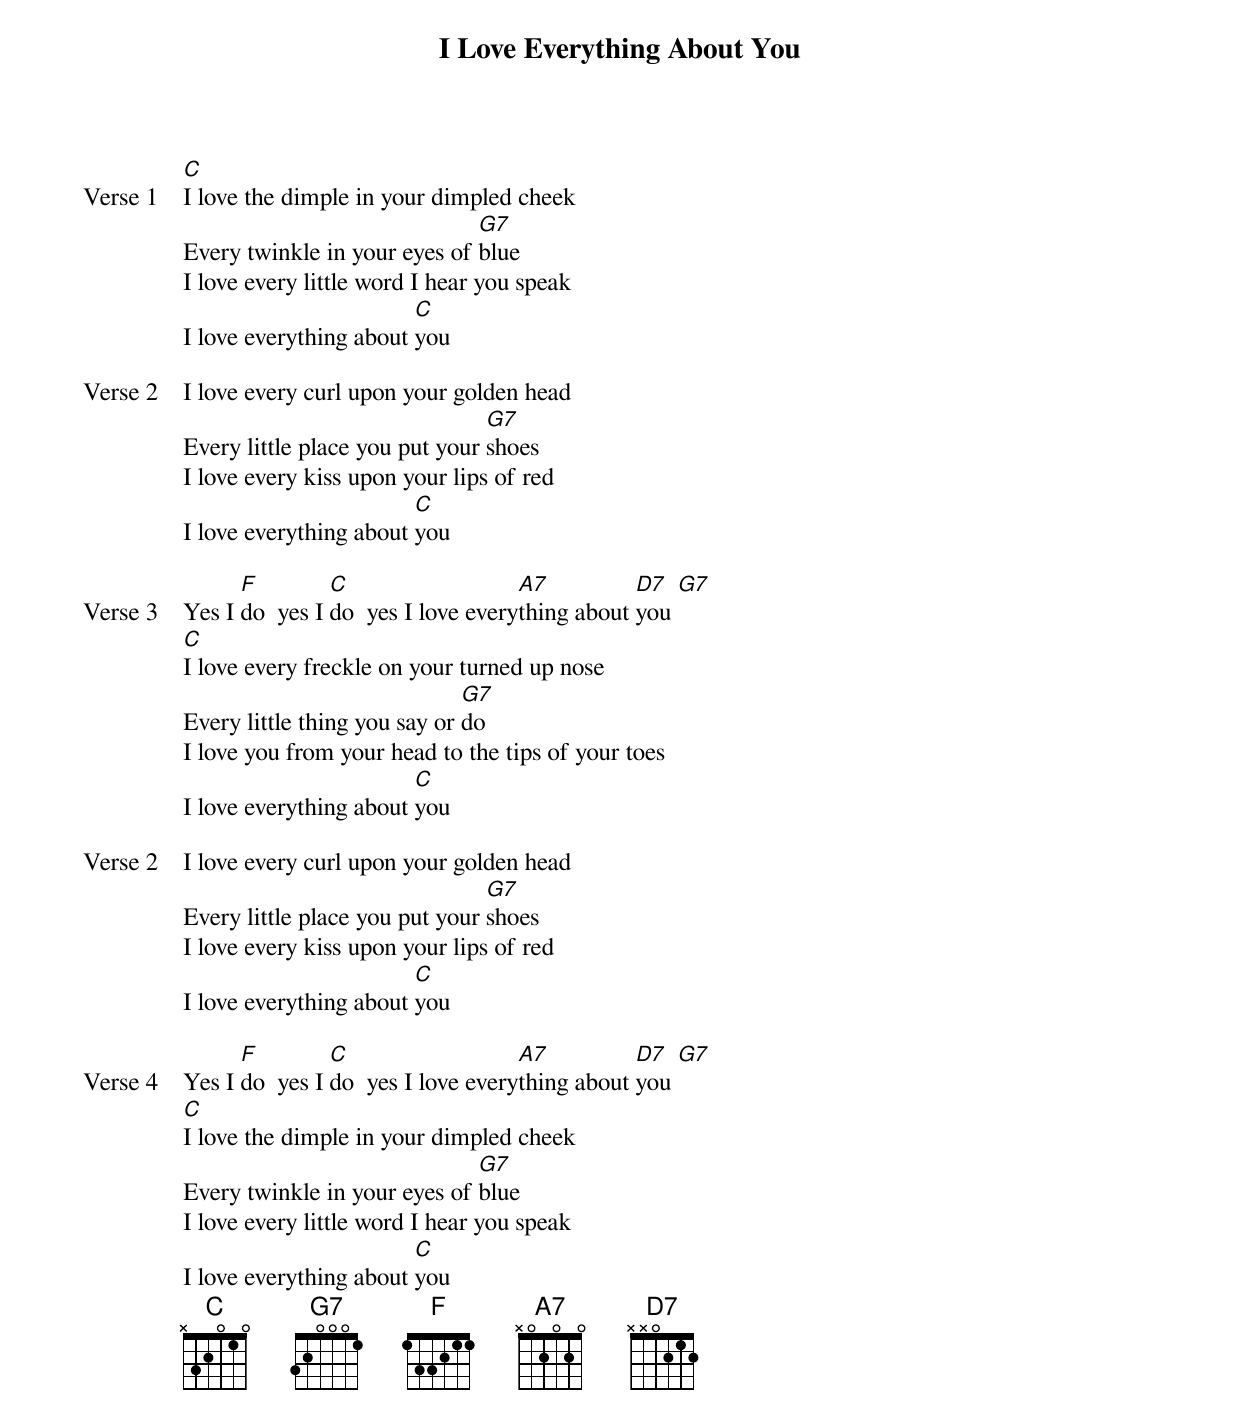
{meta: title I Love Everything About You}
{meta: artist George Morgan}
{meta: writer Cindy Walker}

{start_of_verse: Verse 1}
[C]I love the dimple in your dimpled cheek
Every twinkle in your eyes of [G7]blue
I love every little word I hear you speak
I love everything about [C]you
{end_of_verse}

{start_of_verse: Verse 2}
I love every curl upon your golden head
Every little place you put your [G7]shoes
I love every kiss upon your lips of red
I love everything about [C]you
{end_of_verse}

{start_of_verse: Verse 3}
Yes I [F]do  yes I [C]do  yes I love every[A7]thing about [D7]you [G7]
[C]I love every freckle on your turned up nose
Every little thing you say or [G7]do
I love you from your head to the tips of your toes
I love everything about [C]you
{end_of_verse}

{start_of_verse: Verse 2}
I love every curl upon your golden head
Every little place you put your [G7]shoes
I love every kiss upon your lips of red
I love everything about [C]you
{end_of_verse}

{start_of_verse: Verse 4}
Yes I [F]do  yes I [C]do  yes I love every[A7]thing about [D7]you [G7]
[C]I love the dimple in your dimpled cheek
Every twinkle in your eyes of [G7]blue
I love every little word I hear you speak
I love everything about [C]you
{end_of_verse}
